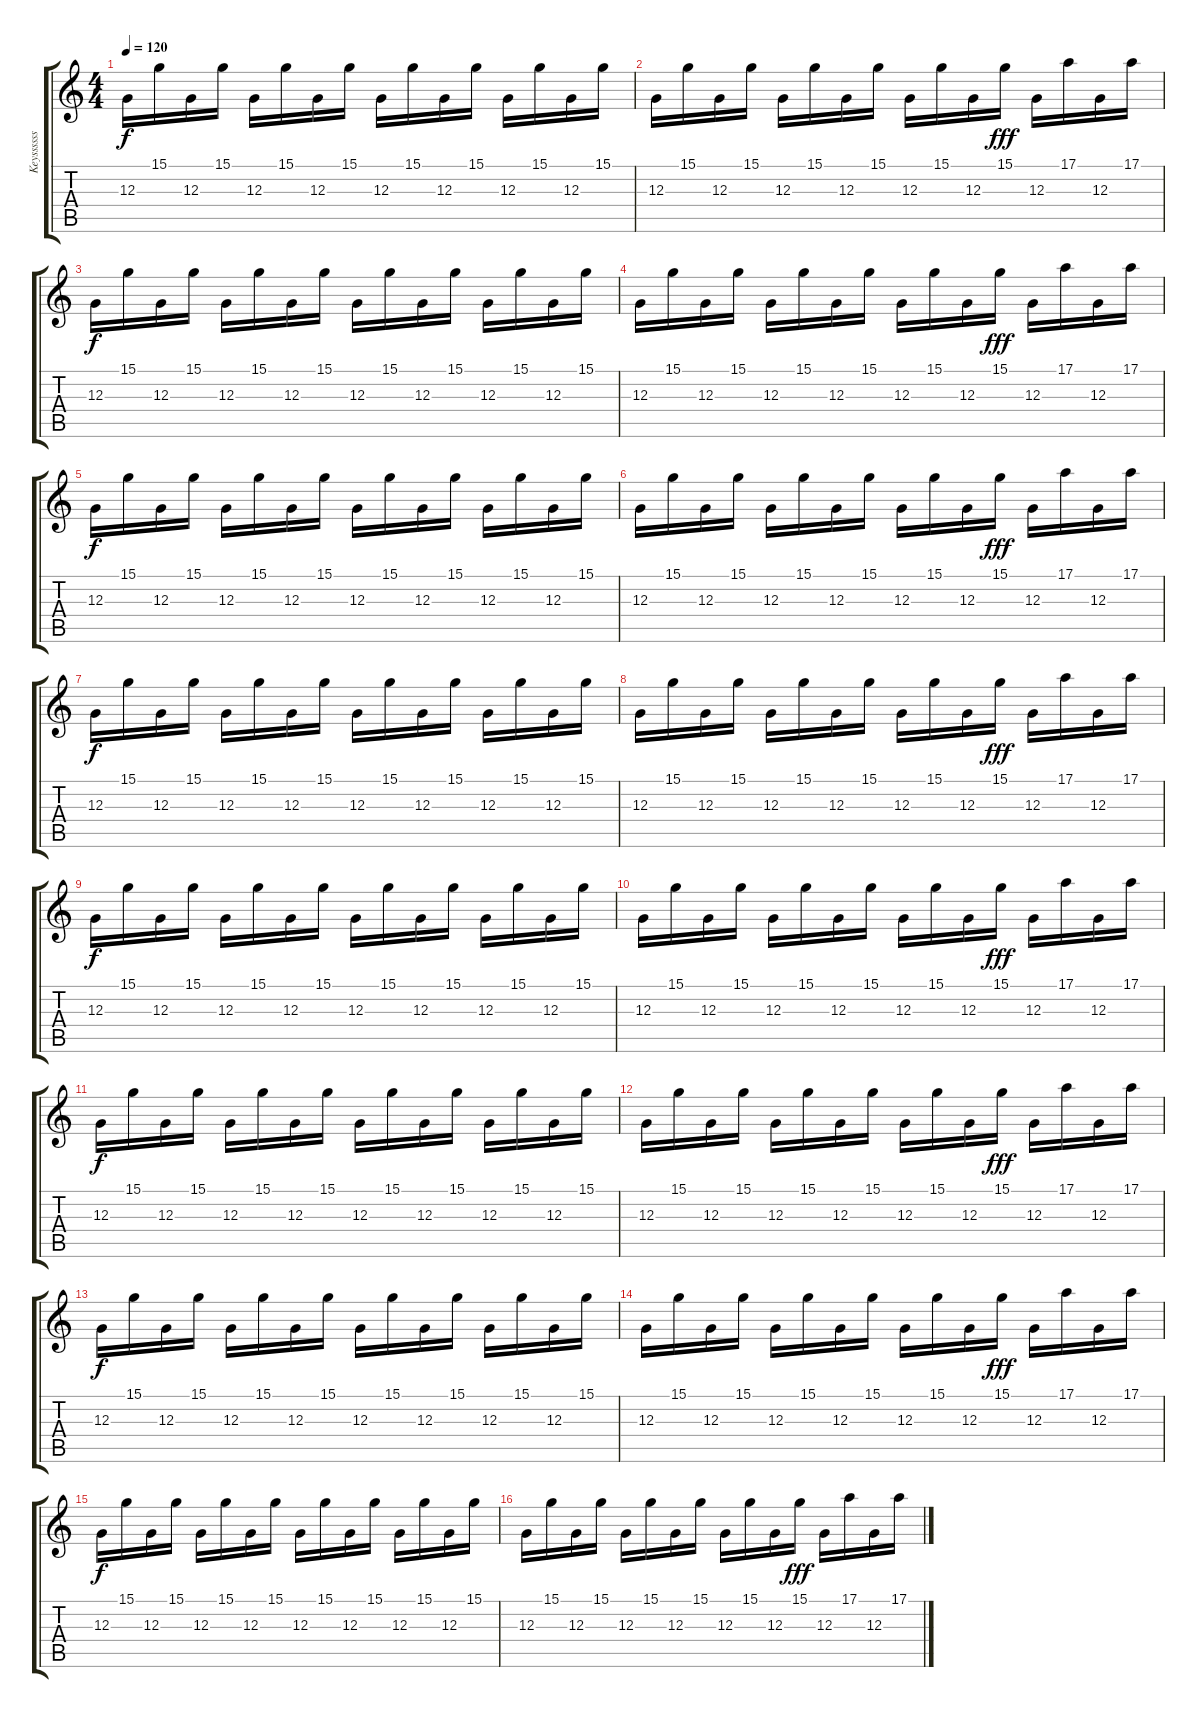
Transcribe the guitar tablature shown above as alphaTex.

\track ("Keyssssss" "Keyssssss") {instrument fx1rain}
\staff {score tabs}
\tuning (E4 B3 G3 D3 A2 E2) {hide}
\ts (4 4)
\tempo 120
\clef g2
\ks c
12.3.16{dy f volume 3} 15.1.16 12.3.16 15.1.16 12.3.16 15.1.16 12.3.16 15.1.16 12.3.16 15.1.16 12.3.16 15.1.16 12.3.16 15.1.16 12.3.16 15.1.16 |
12.3.16{volume 8} 15.1.16 12.3.16 15.1.16 12.3.16 15.1.16 12.3.16 15.1.16 12.3.16 15.1.16 12.3.16 15.1.16{dy fff} 12.3.16 17.1.16 12.3.16 17.1.16 |
12.3.16{dy f volume 3} 15.1.16 12.3.16 15.1.16 12.3.16 15.1.16 12.3.16 15.1.16 12.3.16 15.1.16 12.3.16 15.1.16 12.3.16 15.1.16 12.3.16 15.1.16 |
12.3.16{volume 8} 15.1.16 12.3.16 15.1.16 12.3.16 15.1.16 12.3.16 15.1.16 12.3.16 15.1.16 12.3.16 15.1.16{dy fff} 12.3.16 17.1.16 12.3.16 17.1.16 |
12.3.16{dy f volume 3} 15.1.16 12.3.16 15.1.16 12.3.16 15.1.16 12.3.16 15.1.16 12.3.16 15.1.16 12.3.16 15.1.16 12.3.16 15.1.16 12.3.16 15.1.16 |
12.3.16{volume 8} 15.1.16 12.3.16 15.1.16 12.3.16 15.1.16 12.3.16 15.1.16 12.3.16 15.1.16 12.3.16 15.1.16{dy fff} 12.3.16 17.1.16 12.3.16 17.1.16 |
12.3.16{dy f volume 3} 15.1.16 12.3.16 15.1.16 12.3.16 15.1.16 12.3.16 15.1.16 12.3.16 15.1.16 12.3.16 15.1.16 12.3.16 15.1.16 12.3.16 15.1.16 |
12.3.16{volume 8} 15.1.16 12.3.16 15.1.16 12.3.16 15.1.16 12.3.16 15.1.16 12.3.16 15.1.16 12.3.16 15.1.16{dy fff} 12.3.16 17.1.16 12.3.16 17.1.16 |
12.3.16{dy f volume 3} 15.1.16 12.3.16 15.1.16 12.3.16 15.1.16 12.3.16 15.1.16 12.3.16 15.1.16 12.3.16 15.1.16 12.3.16 15.1.16 12.3.16 15.1.16 |
12.3.16{volume 8} 15.1.16 12.3.16 15.1.16 12.3.16 15.1.16 12.3.16 15.1.16 12.3.16 15.1.16 12.3.16 15.1.16{dy fff} 12.3.16 17.1.16 12.3.16 17.1.16 |
12.3.16{dy f volume 3} 15.1.16 12.3.16 15.1.16 12.3.16 15.1.16 12.3.16 15.1.16 12.3.16 15.1.16 12.3.16 15.1.16 12.3.16 15.1.16 12.3.16 15.1.16 |
12.3.16{volume 8} 15.1.16 12.3.16 15.1.16 12.3.16 15.1.16 12.3.16 15.1.16 12.3.16 15.1.16 12.3.16 15.1.16{dy fff} 12.3.16 17.1.16 12.3.16 17.1.16 |
12.3.16{dy f volume 3} 15.1.16 12.3.16 15.1.16 12.3.16 15.1.16 12.3.16 15.1.16 12.3.16 15.1.16 12.3.16 15.1.16 12.3.16 15.1.16 12.3.16 15.1.16 |
12.3.16{volume 8} 15.1.16 12.3.16 15.1.16 12.3.16 15.1.16 12.3.16 15.1.16 12.3.16 15.1.16 12.3.16 15.1.16{dy fff} 12.3.16 17.1.16 12.3.16 17.1.16 |
12.3.16{dy f volume 3} 15.1.16 12.3.16 15.1.16 12.3.16 15.1.16 12.3.16 15.1.16 12.3.16 15.1.16 12.3.16 15.1.16 12.3.16 15.1.16 12.3.16 15.1.16 |
12.3.16{volume 8} 15.1.16 12.3.16 15.1.16 12.3.16 15.1.16 12.3.16 15.1.16 12.3.16 15.1.16 12.3.16 15.1.16{dy fff} 12.3.16 17.1.16 12.3.16 17.1.16
